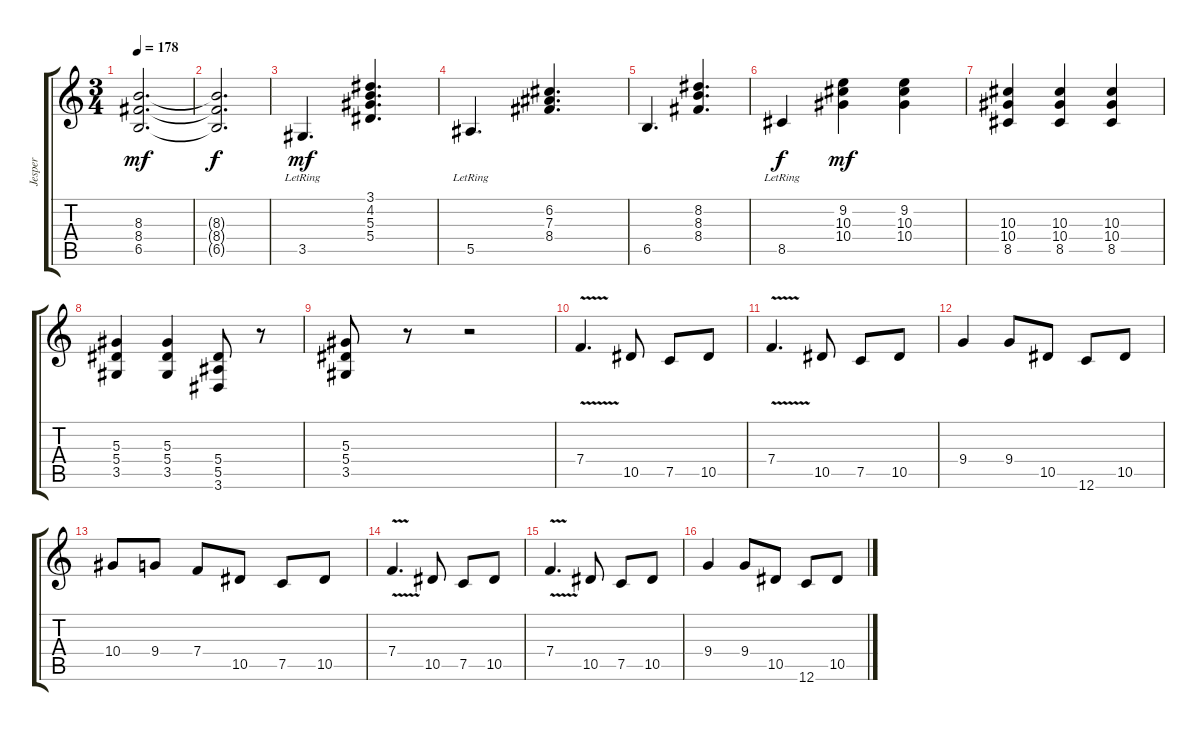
\track ("Jesper" "Jesper") {instrument distortionguitar}
\staff {score tabs}
\tuning (C4 G3 Eb3 Bb2 F2 C2) {hide}
\ts (3 4)
\tempo 178
\clef g2
\ks c
(8.3 8.4 6.5).2{d dy mf} |
(8.3{t} 8.4{t} 6.5{t}).2{d dy f} |
3.5{lr}.4{d dy mf} (3.1 4.2 5.3 5.4).4{d} |
5.5{lr}.4{d} (6.2 7.3 8.4).4{d} |
6.5.4{d} (8.2 8.3 8.4).4{d} |
8.5{lr}.4{dy f} (9.2 10.3 10.4).4{dy mf} (9.2 10.3 10.4).4 |
(10.3 10.4 8.5).4 (10.3 10.4 8.5).4 (10.3 10.4 8.5).4 |
(5.3 5.4 3.5).4 (5.3 5.4 3.5).4 (5.4 5.5 3.6).8 r.8 |
(5.3 5.4 3.5).8 r.8 r.2 |
7.4{v}.4{d volume 16 balance 12} 10.5.8 7.5.8 10.5.8 |
7.4{v}.4{d} 10.5.8 7.5.8 10.5.8 |
9.4.4 9.4.8 10.5.8 12.6.8 10.5.8 |
10.4.8 9.4.8 7.4.8 10.5.8 7.5.8 10.5.8 |
7.4{v}.4{d} 10.5.8 7.5.8 10.5.8 |
7.4{v}.4{d} 10.5.8 7.5.8 10.5.8 |
9.4.4 9.4.8 10.5.8 12.6.8 10.5.8
